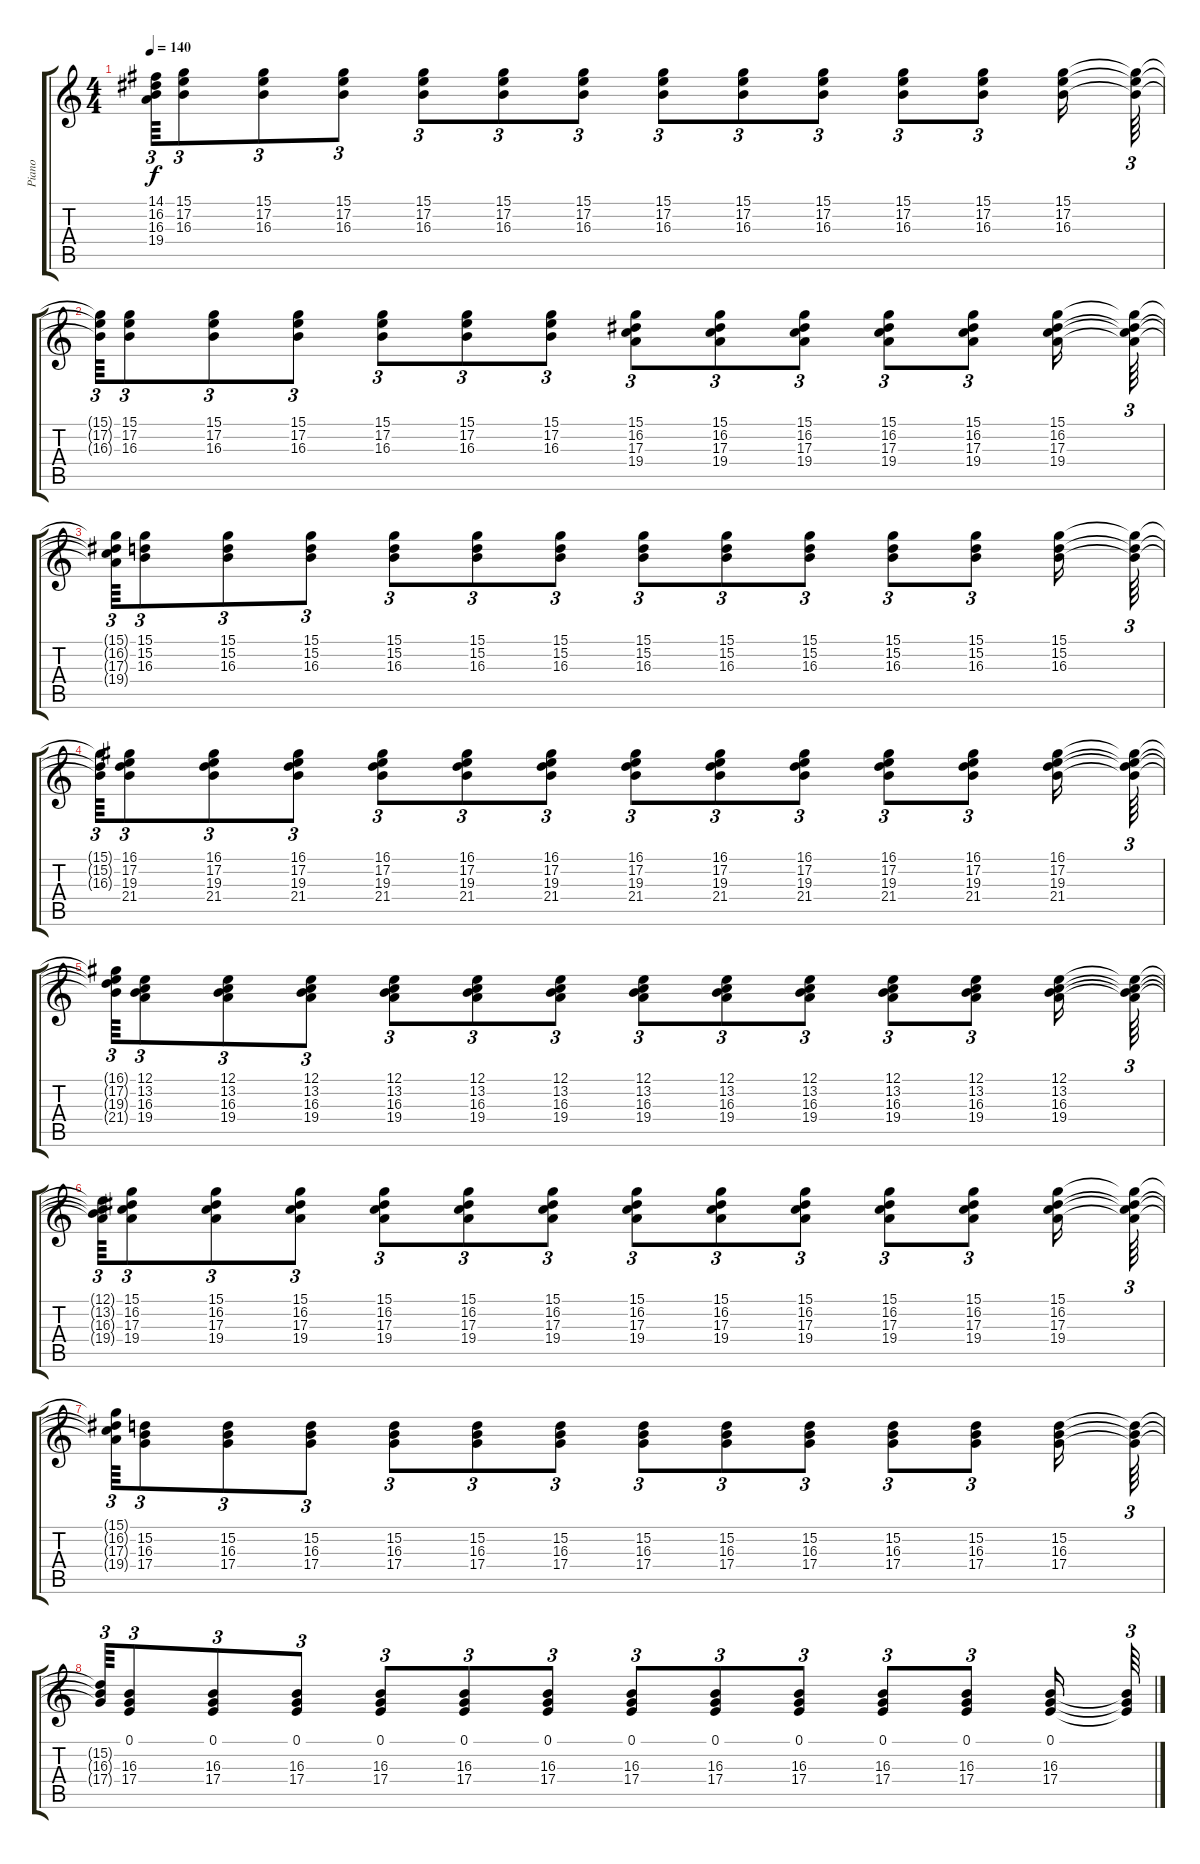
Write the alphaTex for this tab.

\track ("Piano" "Piano") {instrument brightacousticpiano}
\staff {score tabs}
\tuning (E4 B3 G3 D3 A2 E2) {hide}
\ts (4 4)
\tempo 140
\clef g2
\ks c
(14.1{t} 16.2{t} 16.3{t} 19.4{t}).64{tu (3 2) dy f} (15.1 17.2 16.3).8{tu (3 2)} (15.1 17.2 16.3).8{tu (3 2)} (15.1 17.2 16.3).8{tu (3 2)} (15.1 17.2 16.3).8{tu (3 2)} (15.1 17.2 16.3).8{tu (3 2)} (15.1 17.2 16.3).8{tu (3 2)} (15.1 17.2 16.3).8{tu (3 2)} (15.1 17.2 16.3).8{tu (3 2)} (15.1 17.2 16.3).8{tu (3 2)} (15.1 17.2 16.3).8{tu (3 2)} (15.1 17.2 16.3).8{tu (3 2)} (15.1 17.2 16.3).16 (15.1{t} 17.2{t} 16.3{t}).64{tu (3 2)} |
(15.1{t} 17.2{t} 16.3{t}).64{tu (3 2)} (15.1 17.2 16.3).8{tu (3 2)} (15.1 17.2 16.3).8{tu (3 2)} (15.1 17.2 16.3).8{tu (3 2)} (15.1 17.2 16.3).8{tu (3 2)} (15.1 17.2 16.3).8{tu (3 2)} (15.1 17.2 16.3).8{tu (3 2)} (15.1 16.2 17.3 19.4).8{tu (3 2)} (15.1 16.2 17.3 19.4).8{tu (3 2)} (15.1 16.2 17.3 19.4).8{tu (3 2)} (15.1 16.2 17.3 19.4).8{tu (3 2)} (15.1 16.2 17.3 19.4).8{tu (3 2)} (15.1 16.2 17.3 19.4).16 (15.1{t} 16.2{t} 17.3{t} 19.4{t}).64{tu (3 2)} |
(15.1{t} 16.2{t} 17.3{t} 19.4{t}).64{tu (3 2)} (15.1 15.2 16.3).8{tu (3 2)} (15.1 15.2 16.3).8{tu (3 2)} (15.1 15.2 16.3).8{tu (3 2)} (15.1 15.2 16.3).8{tu (3 2)} (15.1 15.2 16.3).8{tu (3 2)} (15.1 15.2 16.3).8{tu (3 2)} (15.1 15.2 16.3).8{tu (3 2)} (15.1 15.2 16.3).8{tu (3 2)} (15.1 15.2 16.3).8{tu (3 2)} (15.1 15.2 16.3).8{tu (3 2)} (15.1 15.2 16.3).8{tu (3 2)} (15.1 15.2 16.3).16 (15.1{t} 15.2{t} 16.3{t}).64{tu (3 2)} |
(15.1{t} 15.2{t} 16.3{t}).64{tu (3 2)} (16.1 17.2 19.3 21.4).8{tu (3 2)} (16.1 17.2 19.3 21.4).8{tu (3 2)} (16.1 17.2 19.3 21.4).8{tu (3 2)} (16.1 17.2 19.3 21.4).8{tu (3 2)} (16.1 17.2 19.3 21.4).8{tu (3 2)} (16.1 17.2 19.3 21.4).8{tu (3 2)} (16.1 17.2 19.3 21.4).8{tu (3 2)} (16.1 17.2 19.3 21.4).8{tu (3 2)} (16.1 17.2 19.3 21.4).8{tu (3 2)} (16.1 17.2 19.3 21.4).8{tu (3 2)} (16.1 17.2 19.3 21.4).8{tu (3 2)} (16.1 17.2 19.3 21.4).16 (16.1{t} 17.2{t} 19.3{t} 21.4{t}).64{tu (3 2)} |
(16.1{t} 17.2{t} 19.3{t} 21.4{t}).64{tu (3 2)} (12.1 13.2 16.3 19.4).8{tu (3 2)} (12.1 13.2 16.3 19.4).8{tu (3 2)} (12.1 13.2 16.3 19.4).8{tu (3 2)} (12.1 13.2 16.3 19.4).8{tu (3 2)} (12.1 13.2 16.3 19.4).8{tu (3 2)} (12.1 13.2 16.3 19.4).8{tu (3 2)} (12.1 13.2 16.3 19.4).8{tu (3 2)} (12.1 13.2 16.3 19.4).8{tu (3 2)} (12.1 13.2 16.3 19.4).8{tu (3 2)} (12.1 13.2 16.3 19.4).8{tu (3 2)} (12.1 13.2 16.3 19.4).8{tu (3 2)} (12.1 13.2 16.3 19.4).16 (12.1{t} 13.2{t} 16.3{t} 19.4{t}).64{tu (3 2)} |
(12.1{t} 13.2{t} 16.3{t} 19.4{t}).64{tu (3 2)} (15.1 16.2 17.3 19.4).8{tu (3 2)} (15.1 16.2 17.3 19.4).8{tu (3 2)} (15.1 16.2 17.3 19.4).8{tu (3 2)} (15.1 16.2 17.3 19.4).8{tu (3 2)} (15.1 16.2 17.3 19.4).8{tu (3 2)} (15.1 16.2 17.3 19.4).8{tu (3 2)} (15.1 16.2 17.3 19.4).8{tu (3 2)} (15.1 16.2 17.3 19.4).8{tu (3 2)} (15.1 16.2 17.3 19.4).8{tu (3 2)} (15.1 16.2 17.3 19.4).8{tu (3 2)} (15.1 16.2 17.3 19.4).8{tu (3 2)} (15.1 16.2 17.3 19.4).16 (15.1{t} 16.2{t} 17.3{t} 19.4{t}).64{tu (3 2)} |
(15.1{t} 16.2{t} 17.3{t} 19.4{t}).64{tu (3 2)} (15.2 16.3 17.4).8{tu (3 2)} (15.2 16.3 17.4).8{tu (3 2)} (15.2 16.3 17.4).8{tu (3 2)} (15.2 16.3 17.4).8{tu (3 2)} (15.2 16.3 17.4).8{tu (3 2)} (15.2 16.3 17.4).8{tu (3 2)} (15.2 16.3 17.4).8{tu (3 2)} (15.2 16.3 17.4).8{tu (3 2)} (15.2 16.3 17.4).8{tu (3 2)} (15.2 16.3 17.4).8{tu (3 2)} (15.2 16.3 17.4).8{tu (3 2)} (15.2 16.3 17.4).16 (15.2{t} 16.3{t} 17.4{t}).64{tu (3 2)} |
(15.2{t} 16.3{t} 17.4{t}).64{tu (3 2)} (0.1 16.3 17.4).8{tu (3 2)} (0.1 16.3 17.4).8{tu (3 2)} (0.1 16.3 17.4).8{tu (3 2)} (0.1 16.3 17.4).8{tu (3 2)} (0.1 16.3 17.4).8{tu (3 2)} (0.1 16.3 17.4).8{tu (3 2)} (0.1 16.3 17.4).8{tu (3 2)} (0.1 16.3 17.4).8{tu (3 2)} (0.1 16.3 17.4).8{tu (3 2)} (0.1 16.3 17.4).8{tu (3 2)} (0.1 16.3 17.4).8{tu (3 2)} (0.1 16.3 17.4).16 (0.1{t} 16.3{t} 17.4{t}).64{tu (3 2)}
